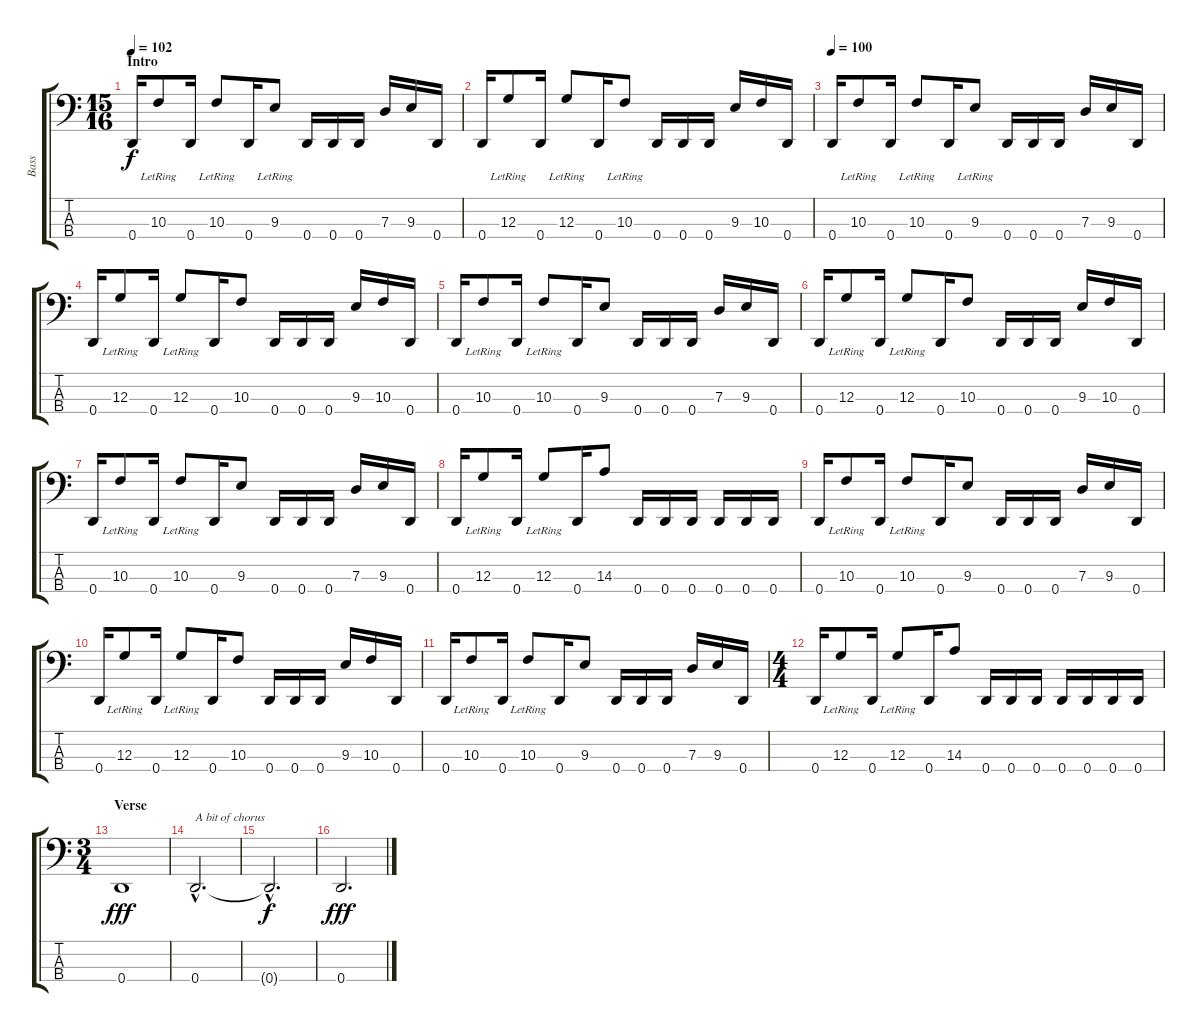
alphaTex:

\track ("Bass" "Bass") {instrument electricbasspick}
\staff {score tabs}
\tuning (F2 C2 G1 D1) {hide}
\ts (15 16)
\section ("" "Intro")
\tempo 102
\clef f4
\ks c
0.4.16{dy f instrument electricbasspick} 10.3{lr}.8 0.4.16 10.3{lr}.8 0.4.16 9.3{lr}.8 0.4.16 0.4.16 0.4.16 7.3.16 9.3.16 0.4.16 |
0.4.16 12.3{lr}.8 0.4.16 12.3{lr}.8 0.4.16 10.3{lr}.8 0.4.16 0.4.16 0.4.16 9.3.16 10.3.16 0.4.16 |
\tempo 100
0.4.16 10.3{lr}.8 0.4.16 10.3{lr}.8 0.4.16 9.3{lr}.8 0.4.16 0.4.16 0.4.16 7.3.16 9.3.16 0.4.16 |
0.4.16 12.3{lr}.8 0.4.16 12.3{lr}.8 0.4.16 10.3.8 0.4.16 0.4.16 0.4.16 9.3.16 10.3.16 0.4.16 |
0.4.16 10.3{lr}.8 0.4.16 10.3{lr}.8 0.4.16 9.3.8 0.4.16 0.4.16 0.4.16 7.3.16 9.3.16 0.4.16 |
0.4.16 12.3{lr}.8 0.4.16 12.3{lr}.8 0.4.16 10.3.8 0.4.16 0.4.16 0.4.16 9.3.16 10.3.16 0.4.16 |
0.4.16 10.3{lr}.8 0.4.16 10.3{lr}.8 0.4.16 9.3.8 0.4.16 0.4.16 0.4.16 7.3.16 9.3.16 0.4.16 |
0.4.16 12.3{lr}.8 0.4.16 12.3{lr}.8 0.4.16 14.3.8 0.4.16 0.4.16 0.4.16 0.4.16 0.4.16 0.4.16 |
0.4.16 10.3{lr}.8 0.4.16 10.3{lr}.8 0.4.16 9.3.8 0.4.16 0.4.16 0.4.16 7.3.16 9.3.16 0.4.16 |
0.4.16 12.3{lr}.8 0.4.16 12.3{lr}.8 0.4.16 10.3.8 0.4.16 0.4.16 0.4.16 9.3.16 10.3.16 0.4.16 |
0.4.16 10.3{lr}.8 0.4.16 10.3{lr}.8 0.4.16 9.3.8 0.4.16 0.4.16 0.4.16 7.3.16 9.3.16 0.4.16 |
\ts (4 4)
0.4.16 12.3{lr}.8 0.4.16 12.3{lr}.8 0.4.16 14.3.8 0.4.16 0.4.16 0.4.16 0.4.16 0.4.16 0.4.16 0.4.16 |
\ts (3 4)
\section ("" "Verse")
0.4.1{dy fff} |
0.4{hac}.2{d txt "A bit of chorus"} |
0.4{hac t}.2{d dy f} |
0.4.2{d dy fff}
